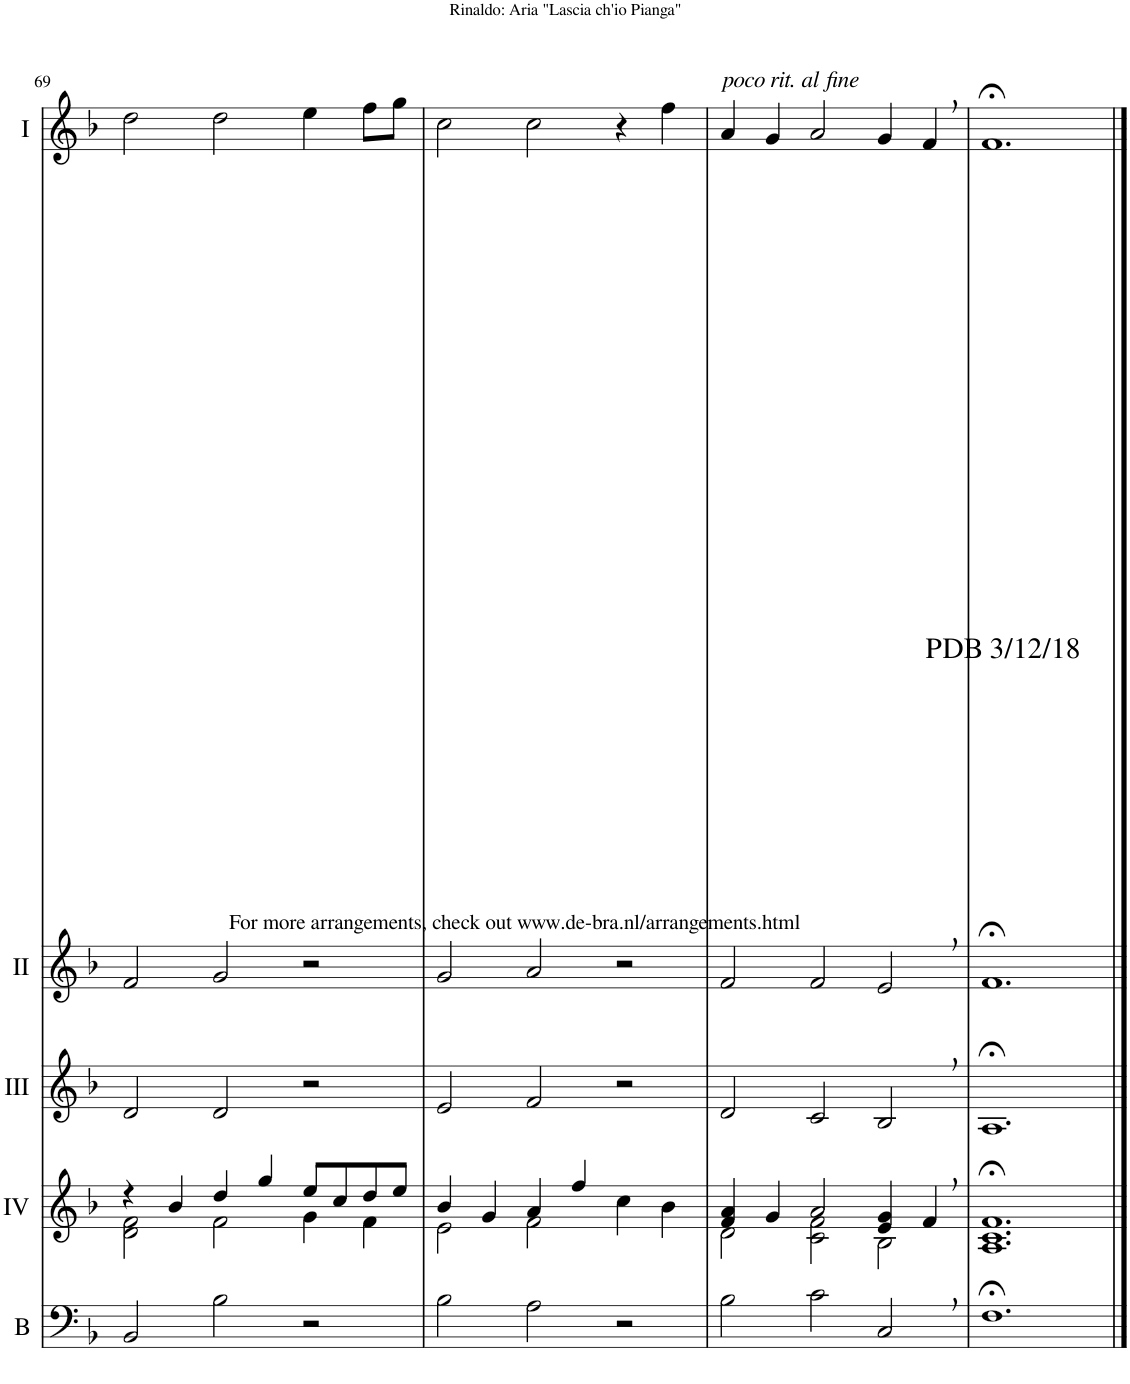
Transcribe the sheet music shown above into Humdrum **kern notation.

**kern	**kern	**kern	**kern	**kern
*part5	*part4	*part3	*part2	*part1
*staff5	*staff4	*staff3	*staff2	*staff1
*I"Bass	*I"Acc. 4	*I"Acc. 3	*I"Acc. 2	*I"Acc. 1
*I'B	*	*	*	*
!!LO:PB:g=z
*clefF4	*clefG2	*clefG2	*clefG2	*clefG2
*Trd7c12	*	*	*	*
*k[b-]	*k[b-]	*k[b-]	*k[b-]	*k[b-]
*M3/2	*M3/2	*M3/2	*M3/2	*M3/2
=69	=69	=69	=69	=69
*	*^	*	*	*
2BB-/	4r	2d\ 2f\	2d/	2f/	2dd\
.	4b-/	.	.	.	.
2B-\	4dd/	2f\	2d/	2g/	2dd\
.	4gg/	.	.	.	.
2r	8ee/L	4g\	2r	2r	4ee\
.	8cc/	.	.	.	.
.	8dd/	4f\	.	.	8ff\L
.	8ee/J	.	.	.	8gg\J
=70	=70	=70	=70	=70	=70
2B-\	4b-/	2e\	2e/	2g/	2cc\
.	4g/	.	.	.	.
2A\	4a/	2f\	2f/	2a/	2cc\
.	4ff/	.	.	.	.
2r	4cc\	2ryy	2r	2r	4r
.	4b-\	.	.	.	4ff\
=71	=71	=71	=71	=71	=71
!	!	!	!	!	!LO:TX:a:i:t=poco rit. al fine
2B-\	4f/ 4a/	2d\	2d/	2f/	4a/
.	4g/	.	.	.	4g/
2c\	2a/	2c\ 2f\	2c/	2f/	2a/
2C,/	4e/ 4g/	2B-\	2B-,/	2e,/	4g/
.	4f,/	.	.	.	4f,/
*	*v	*v	*	*	*
=72	=72	=72	=72	=72
!	!	!	!	!LO:TX:b:t=For more arrangements, check out www.de-bra.nl/arrangements.html
!	!	!	!	!LO:TX:b:t=PDB 3/12/18
1.F;<	1.A;< 1.c;< 1.f;<	1.A;<	1.f;<	1.f;<
==	==	==	==	==
*-	*-	*-	*-	*-
